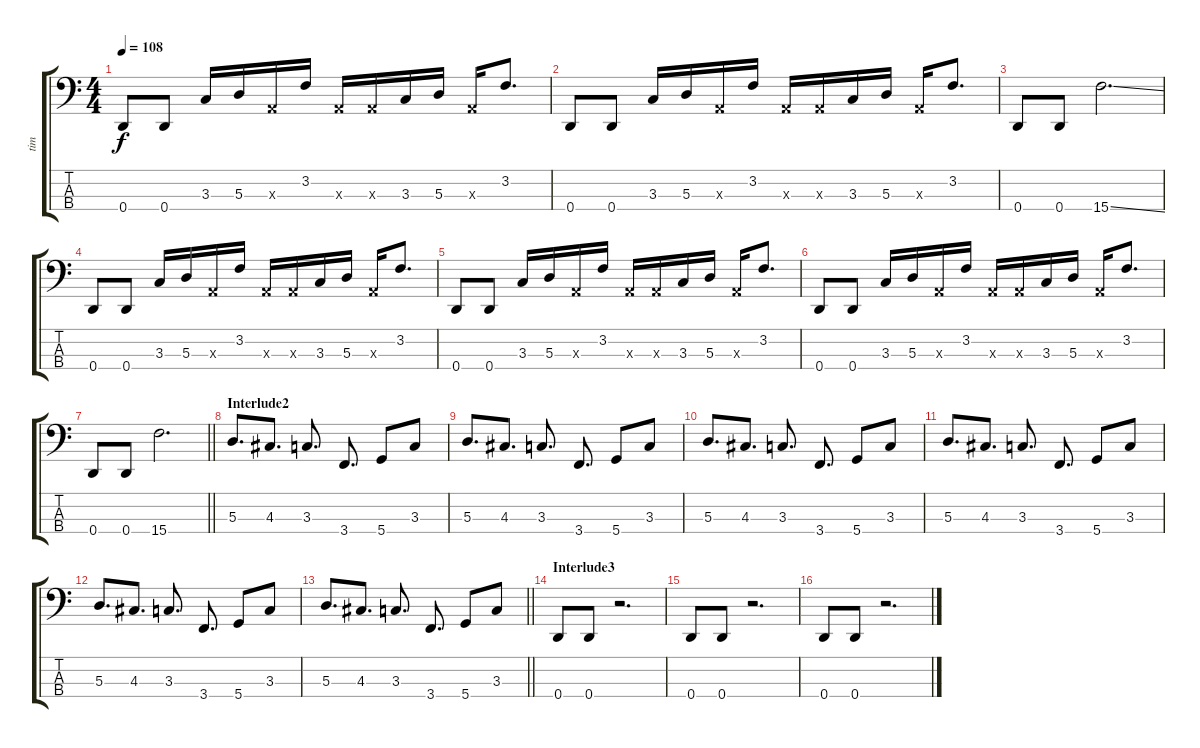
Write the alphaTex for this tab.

\track ("tim" "tim") {instrument slapbass1}
\staff {score tabs}
\tuning (G2 D2 A1 D1) {hide}
\ts (4 4)
\tempo 108
\clef f4
\ks c
0.4.8{dy f} 0.4.8 3.3.16 5.3.16 0.3{x}.16 3.2.16 0.3{x}.16 0.3{x}.16 3.3.16 5.3.16 0.3{x}.16 3.2.8{d} |
0.4.8 0.4.8 3.3.16 5.3.16 0.3{x}.16 3.2.16 0.3{x}.16 0.3{x}.16 3.3.16 5.3.16 0.3{x}.16 3.2.8{d} |
0.4.8 0.4.8 15.4{ss}.2{d} |
0.4.8 0.4.8 3.3.16 5.3.16 0.3{x}.16 3.2.16 0.3{x}.16 0.3{x}.16 3.3.16 5.3.16 0.3{x}.16 3.2.8{d} |
0.4.8 0.4.8 3.3.16 5.3.16 0.3{x}.16 3.2.16 0.3{x}.16 0.3{x}.16 3.3.16 5.3.16 0.3{x}.16 3.2.8{d} |
0.4.8 0.4.8 3.3.16 5.3.16 0.3{x}.16 3.2.16 0.3{x}.16 0.3{x}.16 3.3.16 5.3.16 0.3{x}.16 3.2.8{d} |
\barLineRight lightlight
0.4.8 0.4.8 15.4.2{d} |
\section ("" "Interlude2")
5.3.8{d} 4.3.8{d} 3.3.8{d} 3.4.8{d} 5.4.8 3.3.8 |
5.3.8{d} 4.3.8{d} 3.3.8{d} 3.4.8{d} 5.4.8 3.3.8 |
5.3.8{d} 4.3.8{d} 3.3.8{d} 3.4.8{d} 5.4.8 3.3.8 |
5.3.8{d} 4.3.8{d} 3.3.8{d} 3.4.8{d} 5.4.8 3.3.8 |
5.3.8{d} 4.3.8{d} 3.3.8{d} 3.4.8{d} 5.4.8 3.3.8 |
\barLineRight lightlight
5.3.8{d} 4.3.8{d} 3.3.8{d} 3.4.8{d} 5.4.8 3.3.8 |
\section ("" "Interlude3")
0.4.8 0.4.8 r.2{d} |
0.4.8 0.4.8 r.2{d} |
0.4.8 0.4.8 r.2{d}
